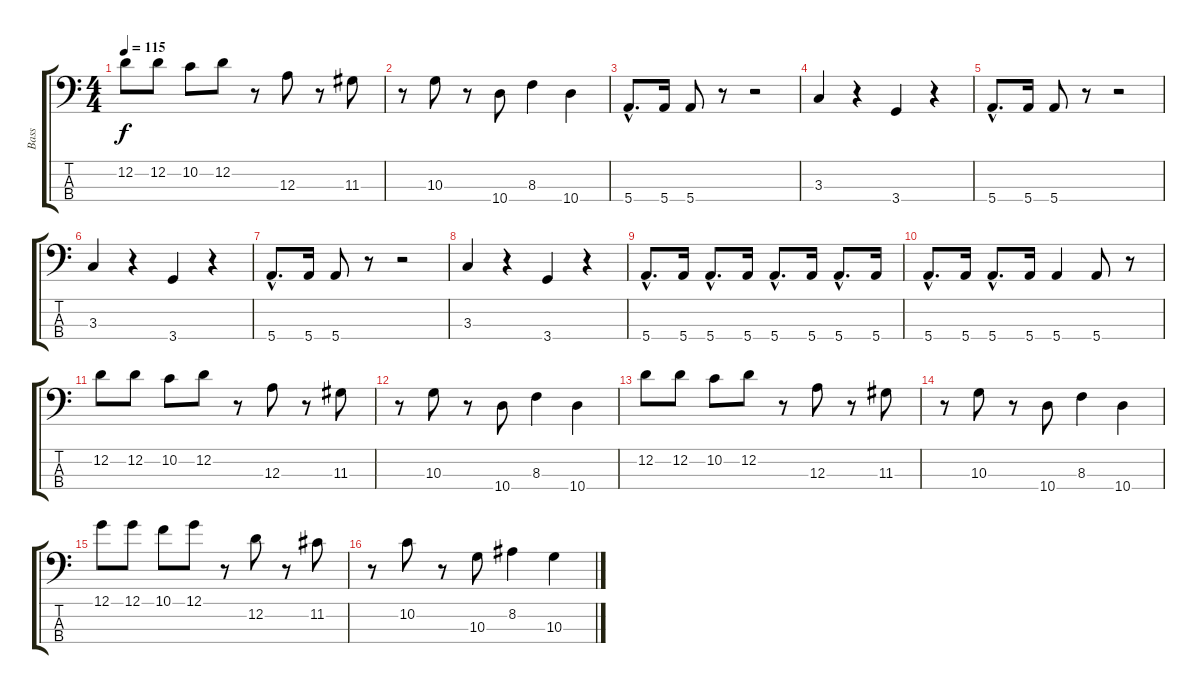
\track ("Bass" "Bass") {instrument electricbassfinger}
\staff {score tabs}
\tuning (G2 D2 A1 E1) {hide}
\ts (4 4)
\tempo 115
\clef f4
\ks c
12.2.8{dy f} 12.2.8 10.2.8 12.2.8 r.8 12.3.8 r.8 11.3.8 |
r.8 10.3.8 r.8 10.4.8 8.3.4 10.4.4 |
5.4{hac}.8{d} 5.4.16 5.4.8 r.8 r.2 |
3.3.4 r.4 3.4.4 r.4 |
5.4{hac}.8{d} 5.4.16 5.4.8 r.8 r.2 |
3.3.4 r.4 3.4.4 r.4 |
5.4{hac}.8{d} 5.4.16 5.4.8 r.8 r.2 |
3.3.4 r.4 3.4.4 r.4 |
5.4{hac}.8{d} 5.4.16 5.4{hac}.8{d} 5.4.16 5.4{hac}.8{d} 5.4.16 5.4{hac}.8{d} 5.4.16 |
5.4{hac}.8{d} 5.4.16 5.4{hac}.8{d} 5.4.16 5.4.4 5.4.8 r.8 |
12.2.8 12.2.8 10.2.8 12.2.8 r.8 12.3.8 r.8 11.3.8 |
r.8 10.3.8 r.8 10.4.8 8.3.4 10.4.4 |
12.2.8 12.2.8 10.2.8 12.2.8 r.8 12.3.8 r.8 11.3.8 |
r.8 10.3.8 r.8 10.4.8 8.3.4 10.4.4 |
12.1.8 12.1.8 10.1.8 12.1.8 r.8 12.2.8 r.8 11.2.8 |
r.8 10.2.8 r.8 10.3.8 8.2.4 10.3.4
